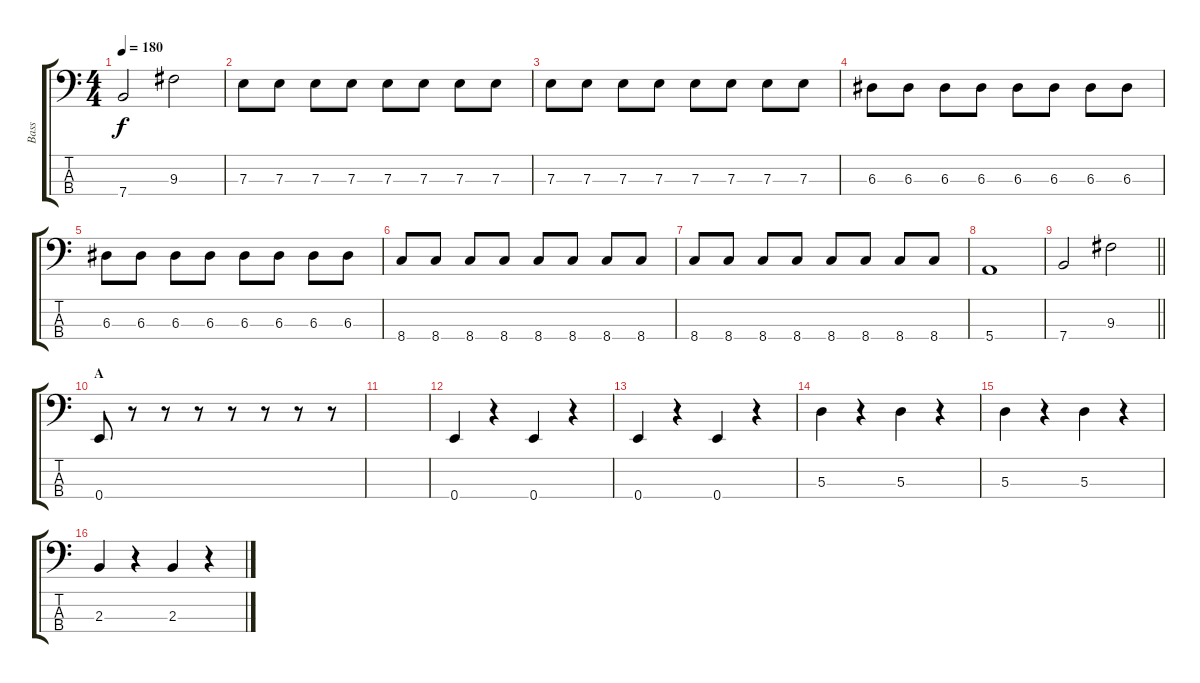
\track ("Bass" "Bass") {instrument electricbassfinger}
\staff {score tabs}
\tuning (G2 D2 A1 E1) {hide}
\ts (4 4)
\tempo 180
\clef f4
\ks c
7.4.2{dy f} 9.3.2 |
7.3.8 7.3.8 7.3.8 7.3.8 7.3.8 7.3.8 7.3.8 7.3.8 |
7.3.8 7.3.8 7.3.8 7.3.8 7.3.8 7.3.8 7.3.8 7.3.8 |
6.3.8 6.3.8 6.3.8 6.3.8 6.3.8 6.3.8 6.3.8 6.3.8 |
6.3.8 6.3.8 6.3.8 6.3.8 6.3.8 6.3.8 6.3.8 6.3.8 |
8.4.8 8.4.8 8.4.8 8.4.8 8.4.8 8.4.8 8.4.8 8.4.8 |
8.4.8 8.4.8 8.4.8 8.4.8 8.4.8 8.4.8 8.4.8 8.4.8 |
5.4.1 |
\barLineRight lightlight
7.4.2 9.3.2 |
\section ("" "A")
0.4.8 r.8 r.8 r.8 r.8 r.8 r.8 r.8 |
|
0.4.4 r.4 0.4.4 r.4 |
0.4.4 r.4 0.4.4 r.4 |
5.3.4 r.4 5.3.4 r.4 |
5.3.4 r.4 5.3.4 r.4 |
2.3.4 r.4 2.3.4 r.4
